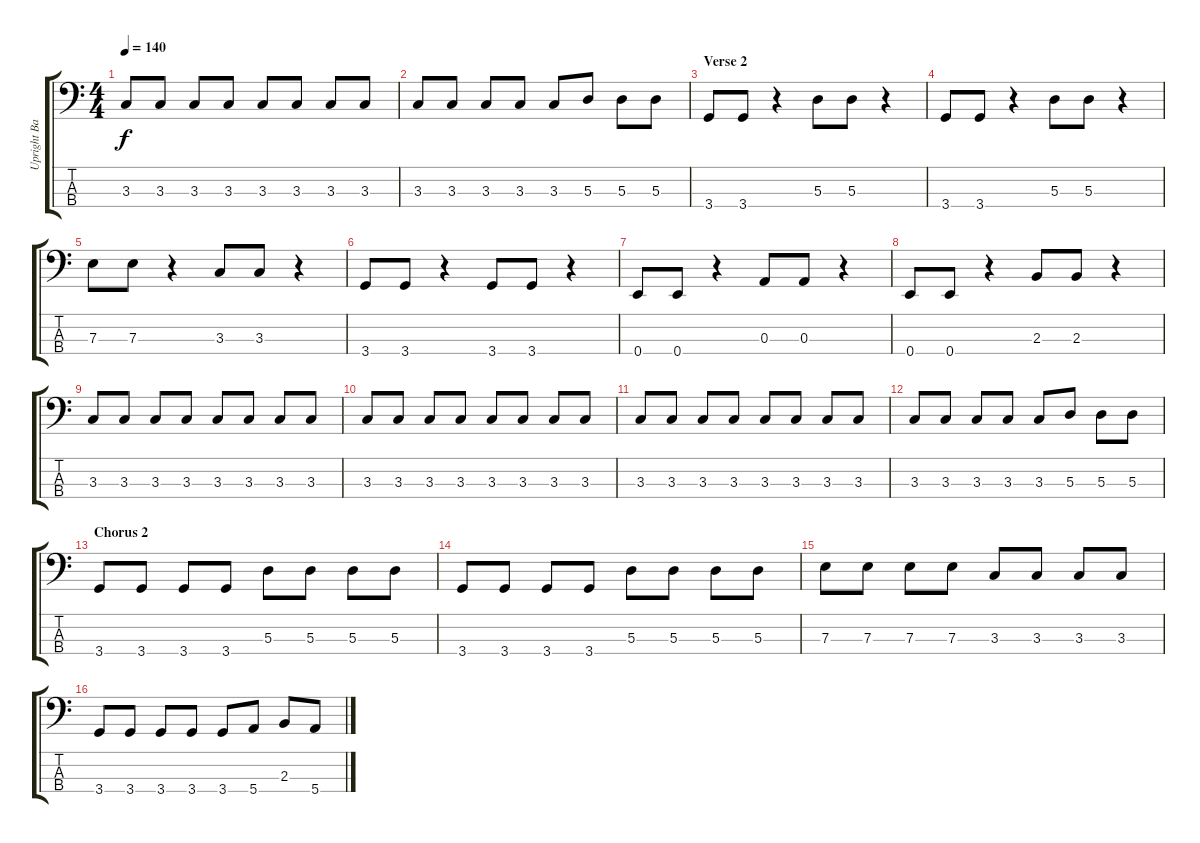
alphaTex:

\track ("Upright Bass - Scott Owen" "Upright Ba") {instrument electricbassfinger}
\staff {score tabs}
\tuning (G2 D2 A1 E1) {hide}
\ts (4 4)
\tempo 140
\clef f4
\ks c
3.3.8{dy f} 3.3.8 3.3.8 3.3.8 3.3.8 3.3.8 3.3.8 3.3.8 |
3.3.8 3.3.8 3.3.8 3.3.8 3.3.8 5.3.8 5.3.8 5.3.8 |
\section ("" "Verse 2")
3.4.8 3.4.8 r.4 5.3.8 5.3.8 r.4 |
3.4.8 3.4.8 r.4 5.3.8 5.3.8 r.4 |
7.3.8 7.3.8 r.4 3.3.8 3.3.8 r.4 |
3.4.8 3.4.8 r.4 3.4.8 3.4.8 r.4 |
0.4.8 0.4.8 r.4 0.3.8 0.3.8 r.4 |
0.4.8 0.4.8 r.4 2.3.8 2.3.8 r.4 |
3.3.8 3.3.8 3.3.8 3.3.8 3.3.8 3.3.8 3.3.8 3.3.8 |
3.3.8 3.3.8 3.3.8 3.3.8 3.3.8 3.3.8 3.3.8 3.3.8 |
3.3.8 3.3.8 3.3.8 3.3.8 3.3.8 3.3.8 3.3.8 3.3.8 |
3.3.8 3.3.8 3.3.8 3.3.8 3.3.8 5.3.8 5.3.8 5.3.8 |
\section ("" "Chorus 2")
3.4.8 3.4.8 3.4.8 3.4.8 5.3.8 5.3.8 5.3.8 5.3.8 |
3.4.8 3.4.8 3.4.8 3.4.8 5.3.8 5.3.8 5.3.8 5.3.8 |
7.3.8 7.3.8 7.3.8 7.3.8 3.3.8 3.3.8 3.3.8 3.3.8 |
3.4.8 3.4.8 3.4.8 3.4.8 3.4.8 5.4.8 2.3.8 5.4.8
